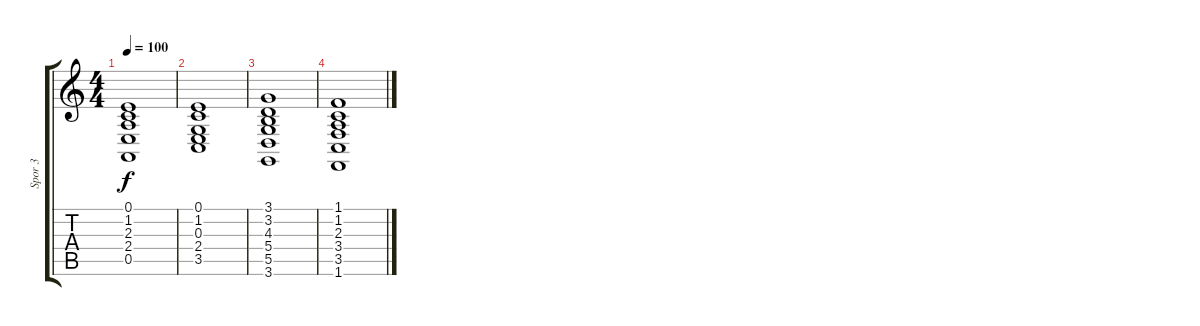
\track ("Spor 3" "Spor 3") {instrument stringensemble1}
\staff {score tabs}
\tuning (E4 B3 G3 D3 A2 E2) {hide}
\ts (4 4)
\tempo 100
\clef g2
\ks c
(0.1 1.2 2.3 2.4 0.5).1{dy f} |
(0.1 1.2 0.3 2.4 3.5).1 |
(3.1 3.2 4.3 5.4 5.5 3.6).1 |
(1.1 1.2 2.3 3.4 3.5 1.6).1
